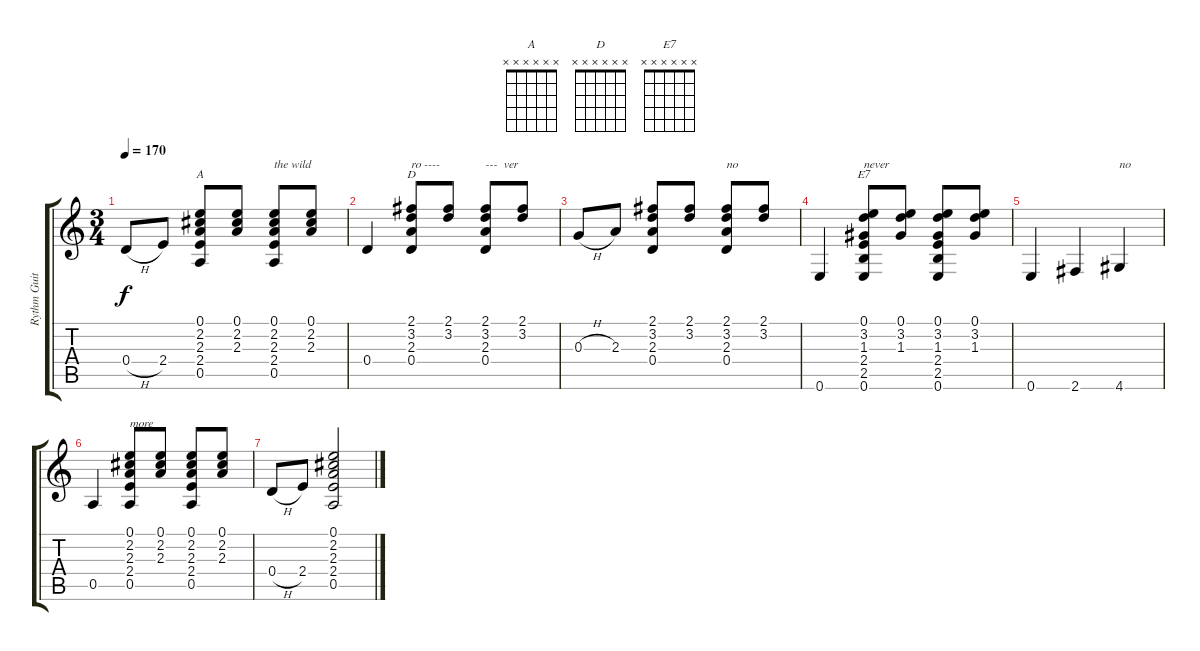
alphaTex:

\track ("Rythm Guitar" "Rythm Guit") {instrument acousticguitarsteel}
\staff {score tabs}
\tuning (E4 B3 G3 D3 A2 E2) {hide}
\chord ("A" x x x x x x)
\chord ("D" x x x x x x)
\chord ("E7" x x x x x x)
\ts (3 4)
\tempo 170
\clef g2
\ks c
0.4{h}.8{dy f} 2.4.8 (0.1 2.2 2.3 2.4 0.5).8{ch "A"} (0.1 2.2 2.3).8 (0.1 2.2 2.3 2.4 0.5).8{txt "the wild"} (0.1 2.2 2.3).8 |
0.4.4 (2.1 3.2 2.3 0.4).8{ch "D" txt "ro ----"} (2.1 3.2).8 (2.1 3.2 2.3 0.4).8{txt "---  ver"} (2.1 3.2).8 |
0.3{h}.8 2.3.8 (2.1 3.2 2.3 0.4).8 (2.1 3.2).8 (2.1 3.2 2.3 0.4).8{txt "no"} (2.1 3.2).8 |
0.6.4 (0.1 3.2 1.3 2.4 2.5 0.6).8{ch "E7" txt "never"} (0.1 3.2 1.3).8 (0.1 3.2 1.3 2.4 2.5 0.6).8 (0.1 3.2 1.3).8 |
0.6.4 2.6.4 4.6.4{txt "no"} |
0.5.4 (0.1 2.2 2.3 2.4 0.5).8{txt "more"} (0.1 2.2 2.3).8 (0.1 2.2 2.3 2.4 0.5).8 (0.1 2.2 2.3).8 |
0.4{h}.8 2.4.8 (0.1 2.2 2.3 2.4 0.5).2
